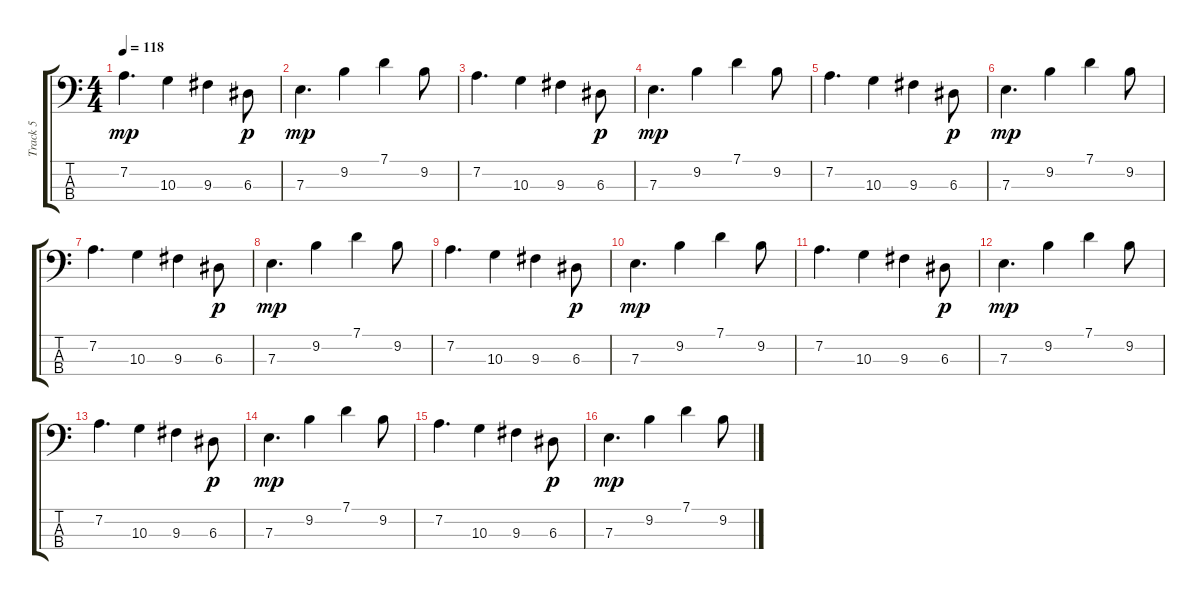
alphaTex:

\track ("Track 5" "Track 5") {instrument electricbassfinger}
\staff {score tabs}
\tuning (G2 D2 A1 E1) {hide}
\ts (4 4)
\tempo 118
\clef f4
\ks c
7.2.4{d dy mp} 10.3.4 9.3.4 6.3.8{dy p} |
7.3.4{d dy mp} 9.2.4 7.1.4 9.2.8 |
7.2.4{d} 10.3.4 9.3.4 6.3.8{dy p} |
7.3.4{d dy mp} 9.2.4 7.1.4 9.2.8 |
7.2.4{d} 10.3.4 9.3.4 6.3.8{dy p} |
7.3.4{d dy mp} 9.2.4 7.1.4 9.2.8 |
7.2.4{d} 10.3.4 9.3.4 6.3.8{dy p} |
7.3.4{d dy mp} 9.2.4 7.1.4 9.2.8 |
7.2.4{d} 10.3.4 9.3.4 6.3.8{dy p} |
7.3.4{d dy mp} 9.2.4 7.1.4 9.2.8 |
7.2.4{d} 10.3.4 9.3.4 6.3.8{dy p} |
7.3.4{d dy mp} 9.2.4 7.1.4 9.2.8 |
7.2.4{d} 10.3.4 9.3.4 6.3.8{dy p} |
7.3.4{d dy mp} 9.2.4 7.1.4 9.2.8 |
7.2.4{d} 10.3.4 9.3.4 6.3.8{dy p} |
7.3.4{d dy mp} 9.2.4 7.1.4 9.2.8
